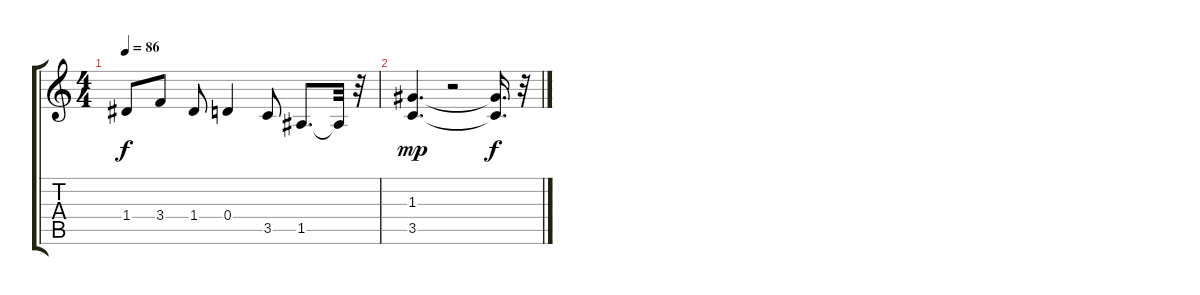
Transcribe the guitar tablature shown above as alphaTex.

\track "" {instrument acousticguitarnylon}
\staff {score tabs}
\tuning (E4 B3 G3 D3 A2 E2) {hide}
\ts (4 4)
\tempo 86
\clef g2
\ks c
1.4.8{dy f} 3.4.8 1.4.8 0.4.4 3.5.8 1.5.8{d} 1.5{t}.32 r.32 |
(1.3 3.5).4{d dy mp} r.2 (1.3{t} 3.5{t}).16{d dy f} r.32
